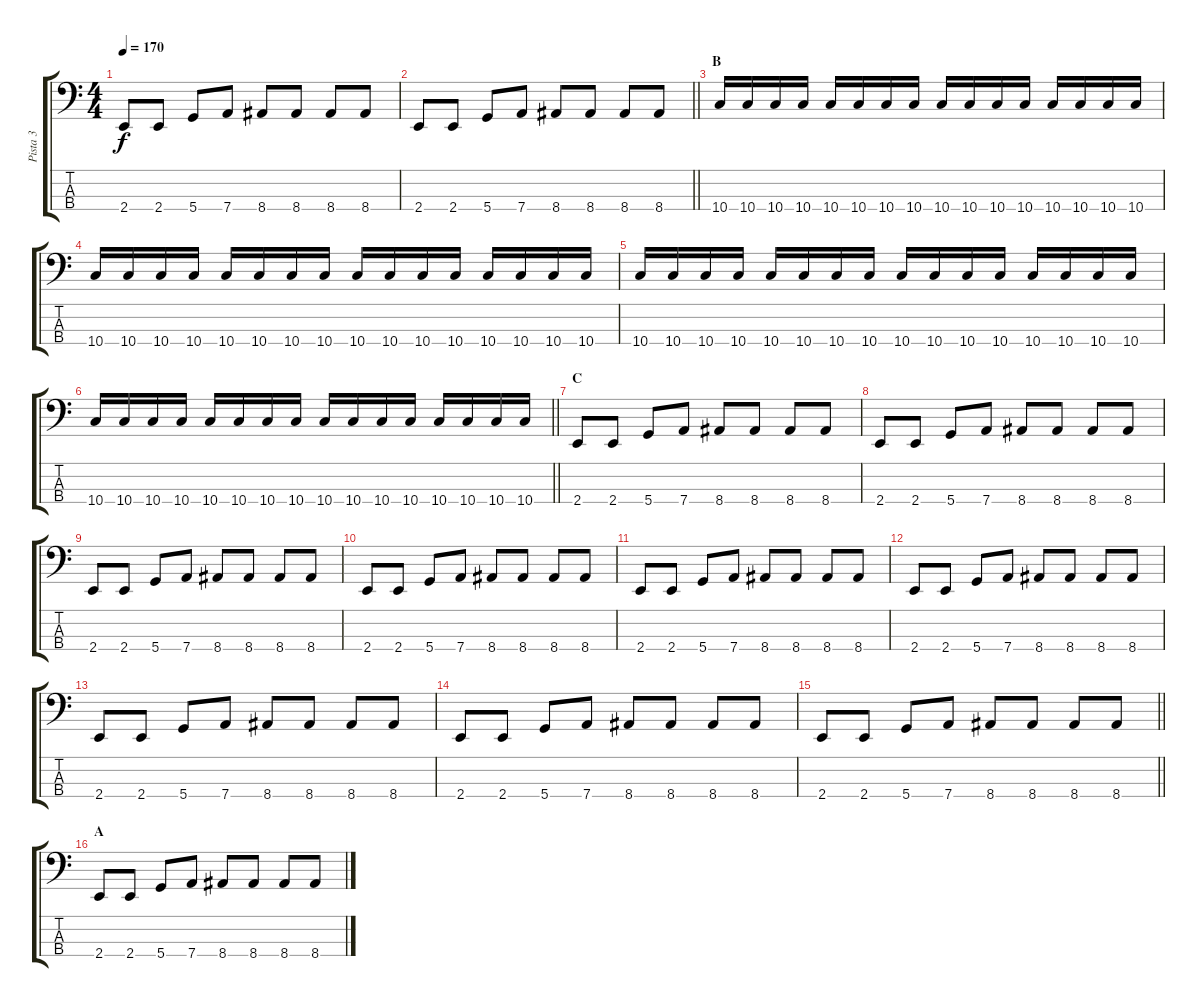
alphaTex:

\track ("Pista 3" "Pista 3") {instrument electricbassfinger}
\staff {score tabs}
\tuning (F2 C2 G1 D1) {hide}
\ts (4 4)
\tempo 170
\clef f4
\ks c
2.4.8{dy f} 2.4.8 5.4.8 7.4.8 8.4.8 8.4.8 8.4.8 8.4.8 |
\barLineRight lightlight
2.4.8 2.4.8 5.4.8 7.4.8 8.4.8 8.4.8 8.4.8 8.4.8 |
\section ("" "B")
10.4.16 10.4.16 10.4.16 10.4.16 10.4.16 10.4.16 10.4.16 10.4.16 10.4.16 10.4.16 10.4.16 10.4.16 10.4.16 10.4.16 10.4.16 10.4.16 |
10.4.16 10.4.16 10.4.16 10.4.16 10.4.16 10.4.16 10.4.16 10.4.16 10.4.16 10.4.16 10.4.16 10.4.16 10.4.16 10.4.16 10.4.16 10.4.16 |
10.4.16 10.4.16 10.4.16 10.4.16 10.4.16 10.4.16 10.4.16 10.4.16 10.4.16 10.4.16 10.4.16 10.4.16 10.4.16 10.4.16 10.4.16 10.4.16 |
\barLineRight lightlight
10.4.16 10.4.16 10.4.16 10.4.16 10.4.16 10.4.16 10.4.16 10.4.16 10.4.16 10.4.16 10.4.16 10.4.16 10.4.16 10.4.16 10.4.16 10.4.16 |
\section ("" "C")
2.4.8 2.4.8 5.4.8 7.4.8 8.4.8 8.4.8 8.4.8 8.4.8 |
2.4.8 2.4.8 5.4.8 7.4.8 8.4.8 8.4.8 8.4.8 8.4.8 |
2.4.8 2.4.8 5.4.8 7.4.8 8.4.8 8.4.8 8.4.8 8.4.8 |
2.4.8 2.4.8 5.4.8 7.4.8 8.4.8 8.4.8 8.4.8 8.4.8 |
2.4.8 2.4.8 5.4.8 7.4.8 8.4.8 8.4.8 8.4.8 8.4.8 |
2.4.8 2.4.8 5.4.8 7.4.8 8.4.8 8.4.8 8.4.8 8.4.8 |
2.4.8 2.4.8 5.4.8 7.4.8 8.4.8 8.4.8 8.4.8 8.4.8 |
2.4.8 2.4.8 5.4.8 7.4.8 8.4.8 8.4.8 8.4.8 8.4.8 |
\barLineRight lightlight
2.4.8 2.4.8 5.4.8 7.4.8 8.4.8 8.4.8 8.4.8 8.4.8 |
\section ("" "A")
2.4.8 2.4.8 5.4.8 7.4.8 8.4.8 8.4.8 8.4.8 8.4.8
